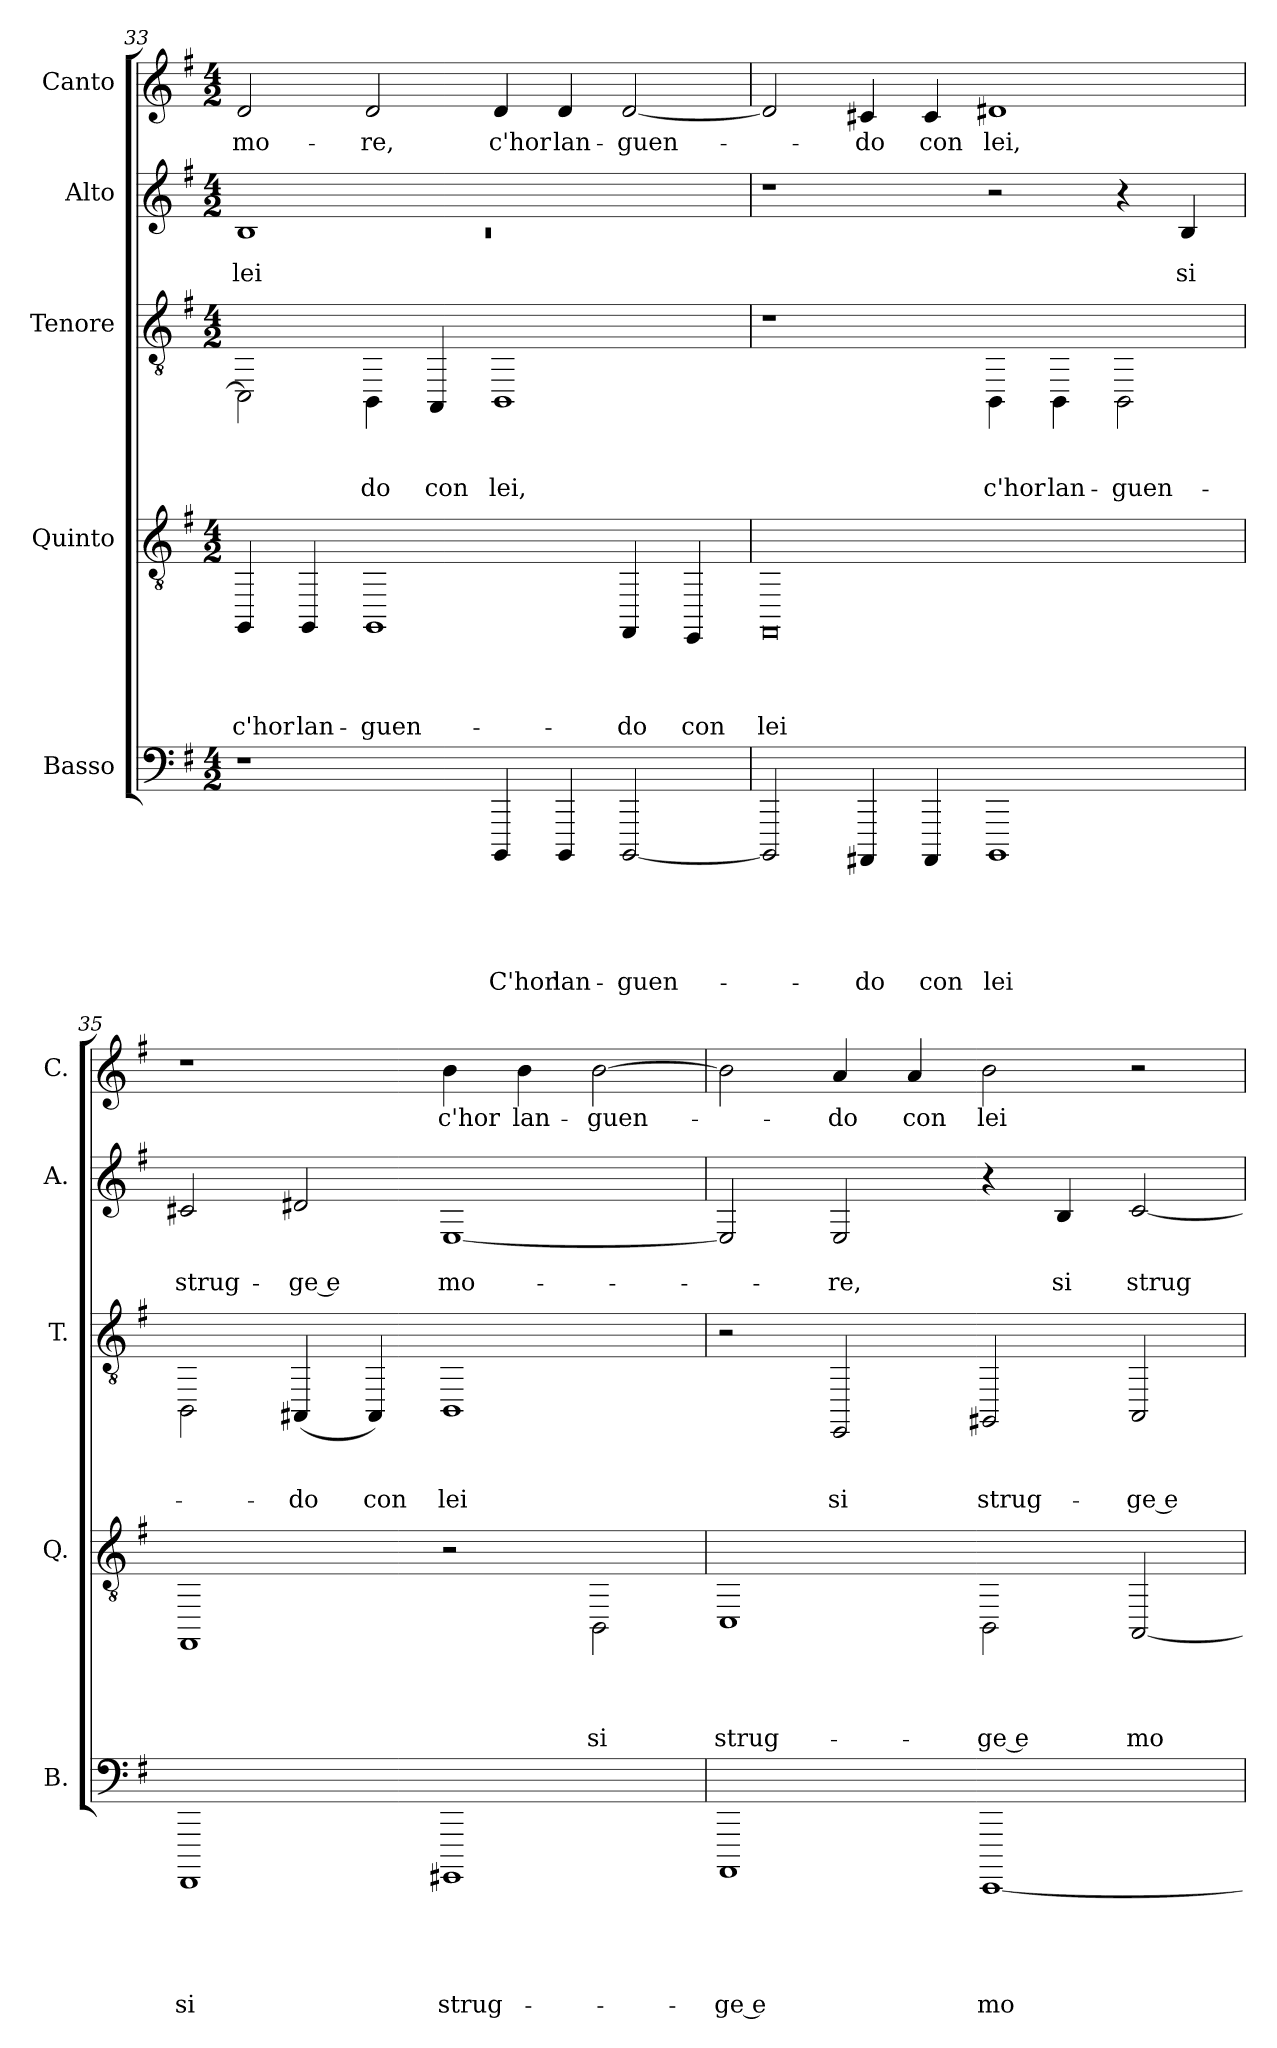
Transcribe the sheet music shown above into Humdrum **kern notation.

**kern	**text	**text	**text	**text	**text	**kern	**text	**text	**text	**text	**kern	**text	**text	**text	**kern	**text	**text	**kern	**text
*part5	*part5	*part5	*part5	*part5	*part5	*part4	*part4	*part4	*part4	*part4	*part3	*part3	*part3	*part3	*part2	*part2	*part2	*part1	*part1
*staff5	*staff5	*staff5	*staff5	*staff5	*staff5	*staff4	*staff4	*staff4	*staff4	*staff4	*staff3	*staff3	*staff3	*staff3	*staff2	*staff2	*staff2	*staff1	*staff1
*I"Basso	*	*	*	*	*	*I"Quinto	*	*	*	*	*I"Tenore	*	*	*	*I"Alto	*	*	*I"Canto	*
*I'B.	*	*	*	*	*	*I'Q.	*	*	*	*	*I'T.	*	*	*	*I'A.	*	*	*I'C.	*
*clefF4	*	*	*	*	*	*clefGv2	*	*	*	*	*clefGv2	*	*	*	*clefG2	*	*	*clefG2	*
*k[f#]	*	*	*	*	*	*k[f#]	*	*	*	*	*k[f#]	*	*	*	*k[f#]	*	*	*k[f#]	*
*G:	*	*	*	*	*	*G:	*	*	*	*	*G:	*	*	*	*G:	*	*	*G:	*
*M4/2	*	*	*	*	*	*M4/2	*	*	*	*	*M4/2	*	*	*	*M4/2	*	*	*M4/2	*
=33	=33	=33	=33	=33	=33	=33	=33	=33	=33	=33	=33	=33	=33	=33	=33	=33	=33	=33	=33
*	*	*	*	*	*	*	*	*	*	*	*	*	*	*	*^	*	*	*	*
!	!	!	!	!	!	!	!	!	!	!LO:LY:b	!	!	!	!	!	!LO:N:vis=1	!	!LO:LY:b	!	!LO:LY:b
1r	.	.	.	.	.	4GGG/	.	.	.	c'hor	2CC\]	.	.	.	1B	0rc	.	lei	2d/	mo-
!	!	!	!	!	!	!	!	!	!	!LO:LY:b	!	!	!	!	!	!	!	!	!	!
.	.	.	.	.	.	4GGG/	.	.	.	lan-	.	.	.	.	.	.	.	.	.	.
!	!	!	!	!	!	!	!	!	!	!LO:LY:b:rj	!	!	!	!LO:LY:b	!	!	!	!	!	!LO:LY:b
.	.	.	.	.	.	1GGG	.	.	.	-guen-	4BBB\	.	.	-do	.	.	.	.	2d/	-re,
!	!	!	!	!	!	!	!	!	!	!	!	!	!	!LO:LY:b	!	!	!	!	!	!
.	.	.	.	.	.	.	.	.	.	.	4AAA/	.	.	con	.	.	.	.	.	.
!	!	!	!	!	!LO:LY:b	!	!	!	!	!	!	!	!	!LO:LY:b	!	!	!	!	!	!LO:LY:b
4BBBB/	.	.	.	.	C'hor	.	.	.	.	.	1BBB	.	.	lei,	1ryy	.	.	.	4d/	c'hor
!	!	!	!	!	!LO:LY:b	!	!	!	!	!	!	!	!	!	!	!	!	!	!	!LO:LY:b
4BBBB/	.	.	.	.	lan-	.	.	.	.	.	.	.	.	.	.	.	.	.	4d/	lan-
!	!	!	!	!	!LO:LY:b	!	!	!	!	!LO:LY:b	!	!	!	!	!	!	!	!	!	!LO:LY:b
[<2BBBB/	.	.	.	.	-guen-	4FFF#/	.	.	.	-do	.	.	.	.	.	.	.	.	[<2d/	-guen-
!	!	!	!	!	!	!	!	!	!	!LO:LY:b	!	!	!	!	!	!	!	!	!	!
.	.	.	.	.	.	4EEE/	.	.	.	con	.	.	.	.	.	.	.	.	.	.
*	*	*	*	*	*	*	*	*	*	*	*	*	*	*	*v	*v	*	*	*	*
=34	=34	=34	=34	=34	=34	=34	=34	=34	=34	=34	=34	=34	=34	=34	=34	=34	=34	=34	=34
!	!	!	!	!	!	!	!	!	!	!LO:LY:b	!	!	!	!	!	!	!	!	!
2BBBB/]	.	.	.	.	.	0FFF#	.	.	.	lei	1r	.	.	.	1r	.	.	2d/]	.
!	!	!	!	!	!LO:LY:b	!	!	!	!	!	!	!	!	!	!	!	!	!	!LO:LY:b
4AAAA#X/	.	.	.	.	-do	.	.	.	.	.	.	.	.	.	.	.	.	4c#X/	-do
!	!	!	!	!	!LO:LY:b	!	!	!	!	!	!	!	!	!	!	!	!	!	!LO:LY:b
4AAAA#/	.	.	.	.	con	.	.	.	.	.	.	.	.	.	.	.	.	4c#/	con
!	!	!	!	!	!LO:LY:b	!	!	!	!	!	!	!	!	!LO:LY:b	!	!	!	!	!LO:LY:b
1BBBB	.	.	.	.	lei	.	.	.	.	.	4BBB\	.	.	c'hor	2r	.	.	1d#X	lei,
!	!	!	!	!	!	!	!	!	!	!	!	!	!	!LO:LY:b	!	!	!	!	!
.	.	.	.	.	.	.	.	.	.	.	4BBB\	.	.	lan-	.	.	.	.	.
!	!	!	!	!	!	!	!	!	!	!	!	!	!	!LO:LY:b	!	!	!	!	!
.	.	.	.	.	.	.	.	.	.	.	2BBB\	.	.	-guen-	4r	.	.	.	.
!	!	!	!	!	!	!	!	!	!	!	!	!	!	!	!	!	!LO:LY:b	!	!
.	.	.	.	.	.	.	.	.	.	.	.	.	.	.	4B/	.	si	.	.
!!LO:PB:g=z
=35	=35	=35	=35	=35	=35	=35	=35	=35	=35	=35	=35	=35	=35	=35	=35	=35	=35	=35	=35
!	!	!	!	!	!LO:LY:b	!	!	!	!	!	!	!	!	!	!	!	!LO:LY:b	!	!
1FFFF#	.	.	.	.	si	1FFF#	.	.	.	.	2BBB\	.	.	.	2c#X/	.	strug-	1r	.
!	!	!	!	!	!	!	!	!	!	!	!	!	!	!LO:LY:b	!	!	!LO:LY:b:rj	!	!
.	.	.	.	.	.	.	.	.	.	.	(>4AAA#X/	.	.	-do	2d#X/	.	-ge e	.	.
!	!	!	!	!	!	!	!	!	!	!	!	!	!	!LO:LY:b	!	!	!	!	!
.	.	.	.	.	.	.	.	.	.	.	4AAA#/)	.	.	con	.	.	.	.	.
!	!	!	!	!	!LO:LY:b	!	!	!	!	!	!	!	!	!LO:LY:b	!	!	!LO:LY:b	!	!LO:LY:b
1GGGG#X	.	.	.	.	strug-	2r	.	.	.	.	1BBB	.	.	lei	[<1E	.	mo-	4b\	c'hor
!	!	!	!	!	!	!	!	!	!	!	!	!	!	!	!	!	!	!	!LO:LY:b
.	.	.	.	.	.	.	.	.	.	.	.	.	.	.	.	.	.	4b\	lan-
!	!	!	!	!	!	!	!	!	!	!LO:LY:b	!	!	!	!	!	!	!	!	!LO:LY:b
.	.	.	.	.	.	2BBB\	.	.	.	si	.	.	.	.	.	.	.	[>2b\	-guen-
=36	=36	=36	=36	=36	=36	=36	=36	=36	=36	=36	=36	=36	=36	=36	=36	=36	=36	=36	=36
!	!	!	!	!	!LO:LY:b:rj	!	!	!	!	!LO:LY:b	!	!	!	!	!	!	!	!	!
1AAAA	.	.	.	.	-ge e	1CC	.	.	.	strug-	2r	.	.	.	2E/]	.	.	2b\]	.
!	!	!	!	!	!	!	!	!	!	!	!	!	!	!LO:LY:b	!	!	!LO:LY:b	!	!LO:LY:b
.	.	.	.	.	.	.	.	.	.	.	2EEE/	.	.	si	2E/	.	-re,	4a/	-do
!	!	!	!	!	!	!	!	!	!	!	!	!	!	!	!	!	!	!	!LO:LY:b
.	.	.	.	.	.	.	.	.	.	.	.	.	.	.	.	.	.	4a/	con
!	!	!	!	!	!LO:LY:b	!	!	!	!	!LO:LY:b:rj	!	!	!	!LO:LY:b	!	!	!	!	!LO:LY:b
[<1EEEE	.	.	.	.	mo-	2BBB\	.	.	.	-ge e	2GGG#X/	.	.	strug-	4r	.	.	2b\	lei
!	!	!	!	!	!	!	!	!	!	!	!	!	!	!	!	!	!LO:LY:b	!	!
.	.	.	.	.	.	.	.	.	.	.	.	.	.	.	4B/	.	si	.	.
!	!	!	!	!	!	!	!	!	!	!LO:LY:b	!	!	!	!LO:LY:b:rj	!	!	!LO:LY:b	!	!
.	.	.	.	.	.	[<2AAA/	.	.	.	mo-	2AAA/	.	.	-ge e	[<2c/	.	strug-	2r	.
=	=	=	=	=	=	=	=	=	=	=	=	=	=	=	=	=	=	=	=
*-	*-	*-	*-	*-	*-	*-	*-	*-	*-	*-	*-	*-	*-	*-	*-	*-	*-	*-	*-
